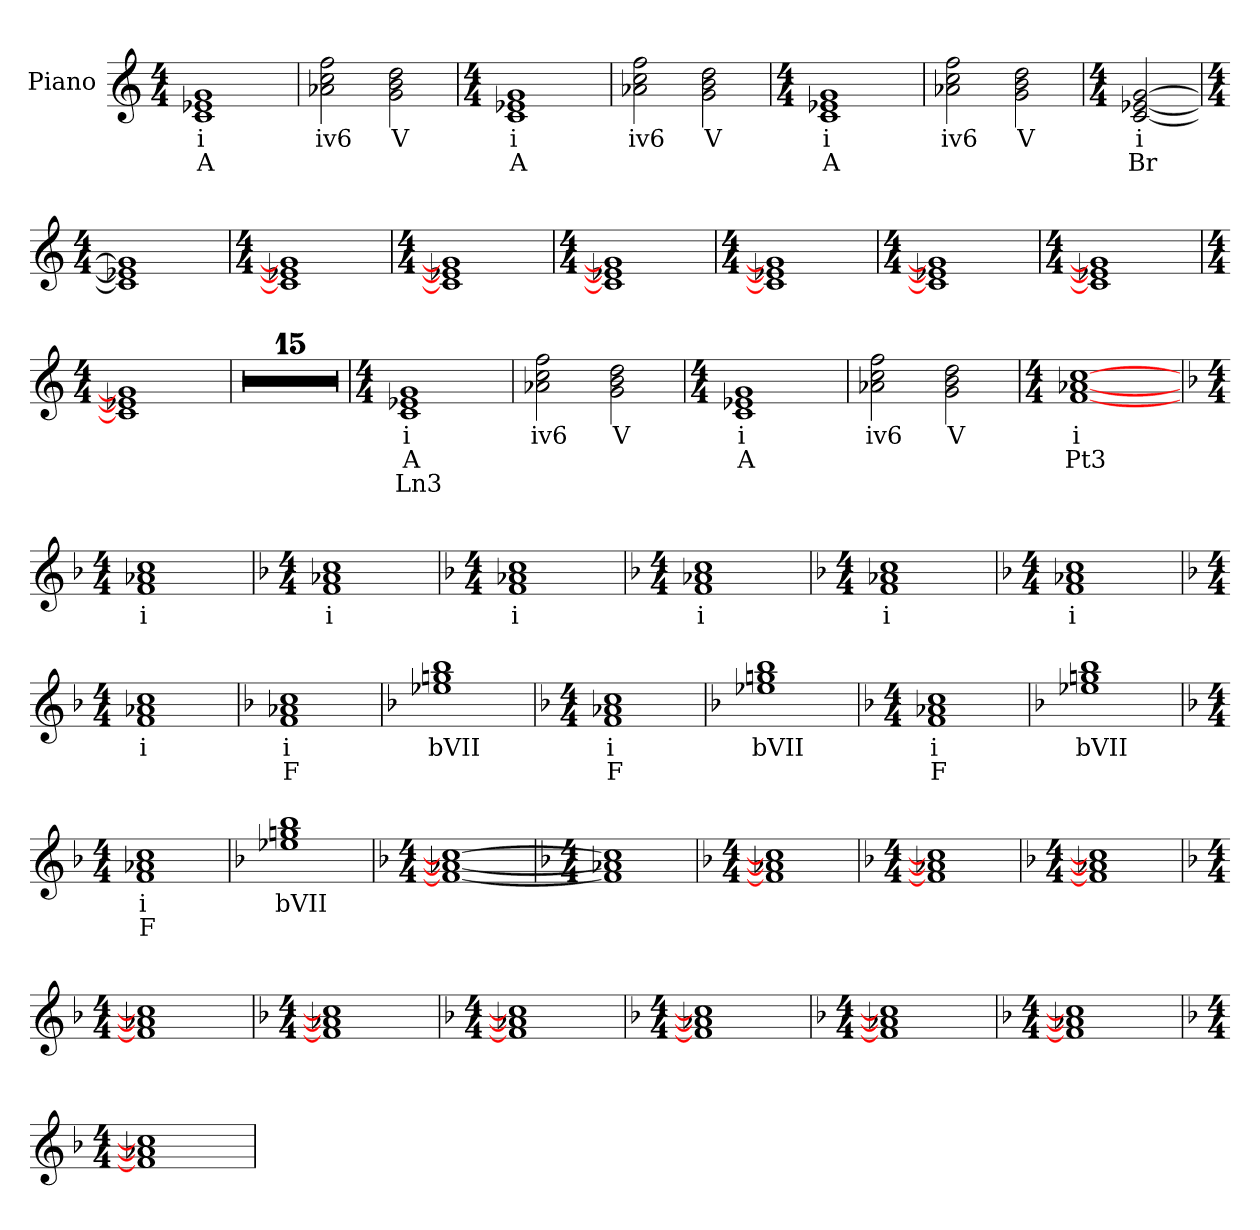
**kern	**text	**text	**text
*part1	*part1	*part1	*part1
*staff1	*staff1	*staff1	*staff1
*I"Piano	*	*	*
*I'Pno	*	*	*
*k[]	*	*	*
*C:	*	*	*
*M4/4	*	*	*
=	=	=	=
1c 1e-X 1g	i	A	.
=	=	=	=
*k[]	*	*	*
*C:	*	*	*
2a-X 2cc 2ff	iv6	.	.
2g 2b 2dd	V	.	.
=	=	=	=
*k[]	*	*	*
*C:	*	*	*
*M4/4	*	*	*
1c 1e-X 1g	i	A	.
=	=	=	=
*k[]	*	*	*
*C:	*	*	*
2a-X 2cc 2ff	iv6	.	.
2g 2b 2dd	V	.	.
=	=	=	=
*k[]	*	*	*
*C:	*	*	*
*M4/4	*	*	*
1c 1e-X 1g	i	A	.
=	=	=	=
*k[]	*	*	*
*C:	*	*	*
2a-X 2cc 2ff	iv6	.	.
2g 2b 2dd	V	.	.
=	=	=	=
*k[]	*	*	*
*C:	*	*	*
*M4/4	*	*	*
[2c [2e-X [2g	i	Br	.
=	=	=	=
*k[]	*	*	*
*C:	*	*	*
*M4/4	*	*	*
1c] 1e-X] 1g]	.	.	.
=	=	=	=
*k[]	*	*	*
*C:	*	*	*
*M4/4	*	*	*
1c] 1e-X] 1g]	.	.	.
=	=	=	=
*k[]	*	*	*
*C:	*	*	*
*M4/4	*	*	*
1c] 1e-X] 1g]	.	.	.
=	=	=	=
*k[]	*	*	*
*C:	*	*	*
*M4/4	*	*	*
1c] 1e-X] 1g]	.	.	.
=	=	=	=
*k[]	*	*	*
*C:	*	*	*
*M4/4	*	*	*
1c] 1e-X] 1g]	.	.	.
=	=	=	=
*k[]	*	*	*
*C:	*	*	*
*M4/4	*	*	*
1c] 1e-X] 1g]	.	.	.
=	=	=	=
*k[]	*	*	*
*C:	*	*	*
*M4/4	*	*	*
1c] 1e-X] 1g]	.	.	.
=	=	=	=
*k[]	*	*	*
*C:	*	*	*
*M4/4	*	*	*
1c] 1e-X] 1g]	.	.	.
=	=	=	=
*k[]	*	*	*
*C:	*	*	*
1r	.	.	.
=	=	=	=
*k[]	*	*	*
*C:	*	*	*
1r	.	.	.
=	=	=	=
*k[]	*	*	*
*C:	*	*	*
1r	.	.	.
=	=	=	=
*k[]	*	*	*
*C:	*	*	*
1r	.	.	.
=	=	=	=
*k[]	*	*	*
*C:	*	*	*
1r	.	.	.
=	=	=	=
*k[]	*	*	*
*C:	*	*	*
1r	.	.	.
=	=	=	=
*k[]	*	*	*
*C:	*	*	*
1r	.	.	.
=	=	=	=
*k[]	*	*	*
*C:	*	*	*
1r	.	.	.
=	=	=	=
*k[]	*	*	*
*C:	*	*	*
1r	.	.	.
=	=	=	=
*k[]	*	*	*
*C:	*	*	*
1r	.	.	.
=	=	=	=
*k[]	*	*	*
*C:	*	*	*
1r	.	.	.
=	=	=	=
*k[]	*	*	*
*C:	*	*	*
1r	.	.	.
=	=	=	=
*k[]	*	*	*
*C:	*	*	*
1r	.	.	.
=	=	=	=
*k[]	*	*	*
*C:	*	*	*
1r	.	.	.
=	=	=	=
*k[]	*	*	*
*C:	*	*	*
1r	.	.	.
=	=	=	=
*k[]	*	*	*
*C:	*	*	*
*M4/4	*	*	*
1c 1e-X 1g	i	A	Ln3
=	=	=	=
*k[]	*	*	*
*C:	*	*	*
2a-X 2cc 2ff	iv6	.	.
2g 2b 2dd	V	.	.
=	=	=	=
*k[]	*	*	*
*C:	*	*	*
*M4/4	*	*	*
1c 1e-X 1g	i	A	.
=	=	=	=
*k[]	*	*	*
*C:	*	*	*
2a-X 2cc 2ff	iv6	.	.
2g 2b 2dd	V	.	.
=	=	=	=
*k[]	*	*	*
*C:	*	*	*
*M4/4	*	*	*
[1f [1a-X [1cc	i	Pt3	.
=	=	=	=
*k[b-]	*	*	*
*F:	*	*	*
*M4/4	*	*	*
1f 1a-X 1cc	i	.	.
=	=	=	=
*k[b-]	*	*	*
*F:	*	*	*
*M4/4	*	*	*
1f 1a-X 1cc	i	.	.
=	=	=	=
*k[b-]	*	*	*
*F:	*	*	*
*M4/4	*	*	*
1f 1a-X 1cc	i	.	.
=	=	=	=
*k[b-]	*	*	*
*F:	*	*	*
*M4/4	*	*	*
1f 1a-X 1cc	i	.	.
=	=	=	=
*k[b-]	*	*	*
*F:	*	*	*
*M4/4	*	*	*
1f 1a-X 1cc	i	.	.
=	=	=	=
*k[b-]	*	*	*
*F:	*	*	*
*M4/4	*	*	*
1f 1a-X 1cc	i	.	.
=	=	=	=
*k[b-]	*	*	*
*F:	*	*	*
*M4/4	*	*	*
1f 1a-X 1cc	i	.	.
=	=	=	=
*k[b-]	*	*	*
*F:	*	*	*
1f 1a-X 1cc	i	F	.
=	=	=	=
*k[b-]	*	*	*
*F:	*	*	*
1ee-X 1ggn 1bb-	bVII	.	.
=	=	=	=
*k[b-]	*	*	*
*F:	*	*	*
*M4/4	*	*	*
1f 1a-X 1cc	i	F	.
=	=	=	=
*k[b-]	*	*	*
*F:	*	*	*
1ee-X 1ggn 1bb-	bVII	.	.
=	=	=	=
*k[b-]	*	*	*
*F:	*	*	*
*M4/4	*	*	*
1f 1a-X 1cc	i	F	.
=	=	=	=
*k[b-]	*	*	*
*F:	*	*	*
1ee-X 1ggn 1bb-	bVII	.	.
=	=	=	=
*k[b-]	*	*	*
*F:	*	*	*
*M4/4	*	*	*
1f 1a-X 1cc	i	F	.
=	=	=	=
*k[b-]	*	*	*
*F:	*	*	*
1ee-X 1ggn 1bb-	bVII	.	.
=	=	=	=
*k[b-]	*	*	*
*F:	*	*	*
*M4/4	*	*	*
1f_ 1a-X_ 1cc_	.	.	.
=	=	=	=
*k[b-]	*	*	*
*F:	*	*	*
*M4/4	*	*	*
1f] 1a-X] 1cc]	.	.	.
=	=	=	=
*k[b-]	*	*	*
*F:	*	*	*
*M4/4	*	*	*
1f] 1a-X] 1cc]	.	.	.
=	=	=	=
*k[b-]	*	*	*
*F:	*	*	*
*M4/4	*	*	*
1f] 1a-X] 1cc]	.	.	.
=	=	=	=
*k[b-]	*	*	*
*F:	*	*	*
*M4/4	*	*	*
1f] 1a-X] 1cc]	.	.	.
=	=	=	=
*k[b-]	*	*	*
*F:	*	*	*
*M4/4	*	*	*
1f] 1a-X] 1cc]	.	.	.
=	=	=	=
*k[b-]	*	*	*
*F:	*	*	*
*M4/4	*	*	*
1f] 1a-X] 1cc]	.	.	.
=	=	=	=
*k[b-]	*	*	*
*F:	*	*	*
*M4/4	*	*	*
1f] 1a-X] 1cc]	.	.	.
=	=	=	=
*k[b-]	*	*	*
*F:	*	*	*
*M4/4	*	*	*
1f] 1a-X] 1cc]	.	.	.
=	=	=	=
*k[b-]	*	*	*
*F:	*	*	*
*M4/4	*	*	*
1f] 1a-X] 1cc]	.	.	.
=	=	=	=
*k[b-]	*	*	*
*F:	*	*	*
*M4/4	*	*	*
1f] 1a-X] 1cc]	.	.	.
=	=	=	=
*k[b-]	*	*	*
*F:	*	*	*
*M4/4	*	*	*
1f] 1a-X] 1cc]	.	.	.
=	=	=	=
*-	*-	*-	*-
